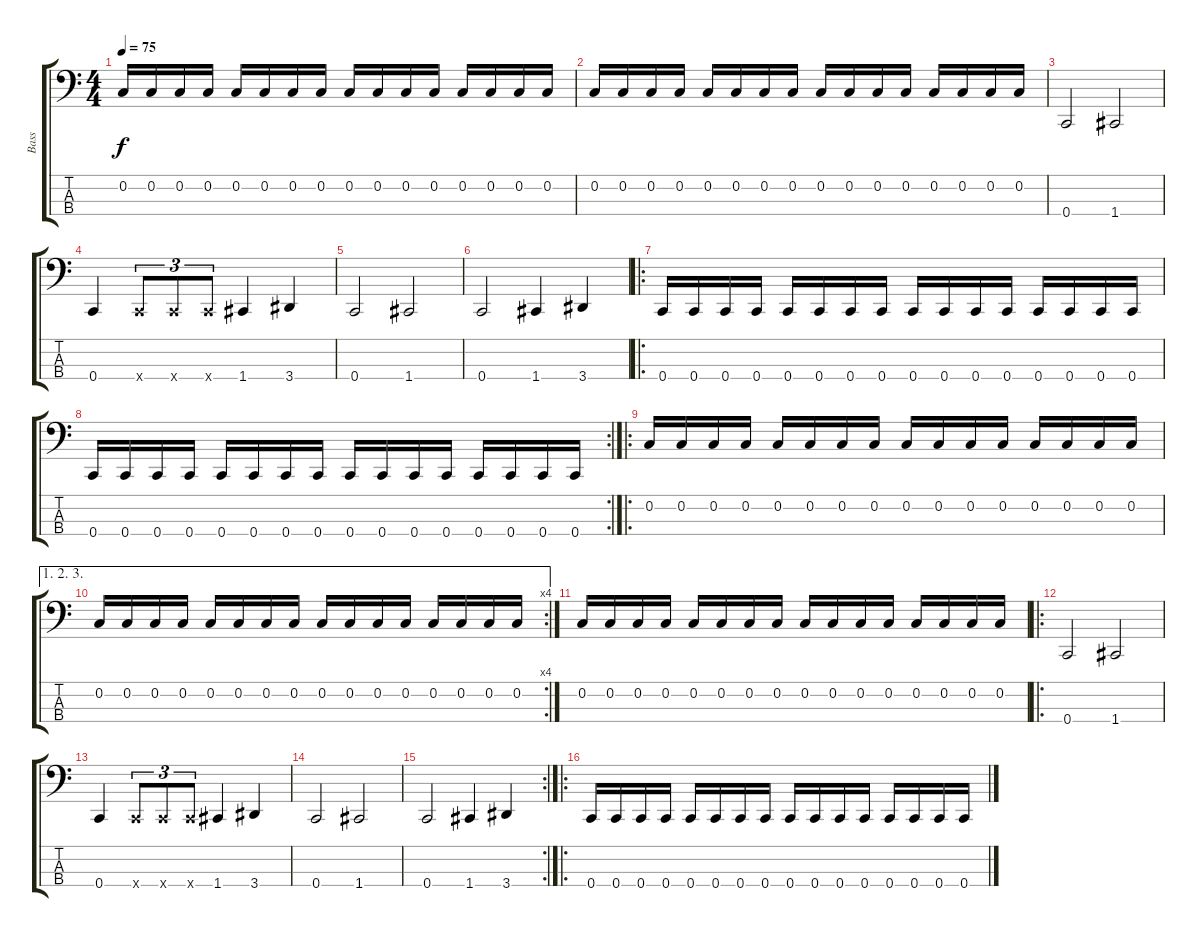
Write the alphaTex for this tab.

\track ("Bass" "Bass") {instrument electricbasspick}
\staff {score tabs}
\tuning (F2 C2 G1 C1) {hide}
\ts (4 4)
\tempo 75
\clef f4
\ks c
0.2.16{dy f} 0.2.16 0.2.16 0.2.16 0.2.16 0.2.16 0.2.16 0.2.16 0.2.16 0.2.16 0.2.16 0.2.16 0.2.16 0.2.16 0.2.16 0.2.16 |
0.2.16 0.2.16 0.2.16 0.2.16 0.2.16 0.2.16 0.2.16 0.2.16 0.2.16 0.2.16 0.2.16 0.2.16 0.2.16 0.2.16 0.2.16 0.2.16 |
0.4.2 1.4.2 |
0.4.4 0.4{x}.8{tu (3 2)} 0.4{x}.8{tu (3 2)} 0.4{x}.8{tu (3 2)} 1.4.4 3.4.4 |
0.4.2 1.4.2 |
0.4.2 1.4.4 3.4.4 |
\ro
0.4.16 0.4.16 0.4.16 0.4.16 0.4.16 0.4.16 0.4.16 0.4.16 0.4.16 0.4.16 0.4.16 0.4.16 0.4.16 0.4.16 0.4.16 0.4.16 |
\rc 2
0.4.16 0.4.16 0.4.16 0.4.16 0.4.16 0.4.16 0.4.16 0.4.16 0.4.16 0.4.16 0.4.16 0.4.16 0.4.16 0.4.16 0.4.16 0.4.16 |
\ro
0.2.16 0.2.16 0.2.16 0.2.16 0.2.16 0.2.16 0.2.16 0.2.16 0.2.16 0.2.16 0.2.16 0.2.16 0.2.16 0.2.16 0.2.16 0.2.16 |
\ae (1 2 3)
\rc 4
0.2.16 0.2.16 0.2.16 0.2.16 0.2.16 0.2.16 0.2.16 0.2.16 0.2.16 0.2.16 0.2.16 0.2.16 0.2.16 0.2.16 0.2.16 0.2.16 |
0.2.16 0.2.16 0.2.16 0.2.16 0.2.16 0.2.16 0.2.16 0.2.16 0.2.16 0.2.16 0.2.16 0.2.16 0.2.16 0.2.16 0.2.16 0.2.16 |
\ro
0.4.2 1.4.2 |
0.4.4 0.4{x}.8{tu (3 2)} 0.4{x}.8{tu (3 2)} 0.4{x}.8{tu (3 2)} 1.4.4 3.4.4 |
0.4.2 1.4.2 |
\rc 2
0.4.2 1.4.4 3.4.4 |
\ro
0.4.16 0.4.16 0.4.16 0.4.16 0.4.16 0.4.16 0.4.16 0.4.16 0.4.16 0.4.16 0.4.16 0.4.16 0.4.16 0.4.16 0.4.16 0.4.16
